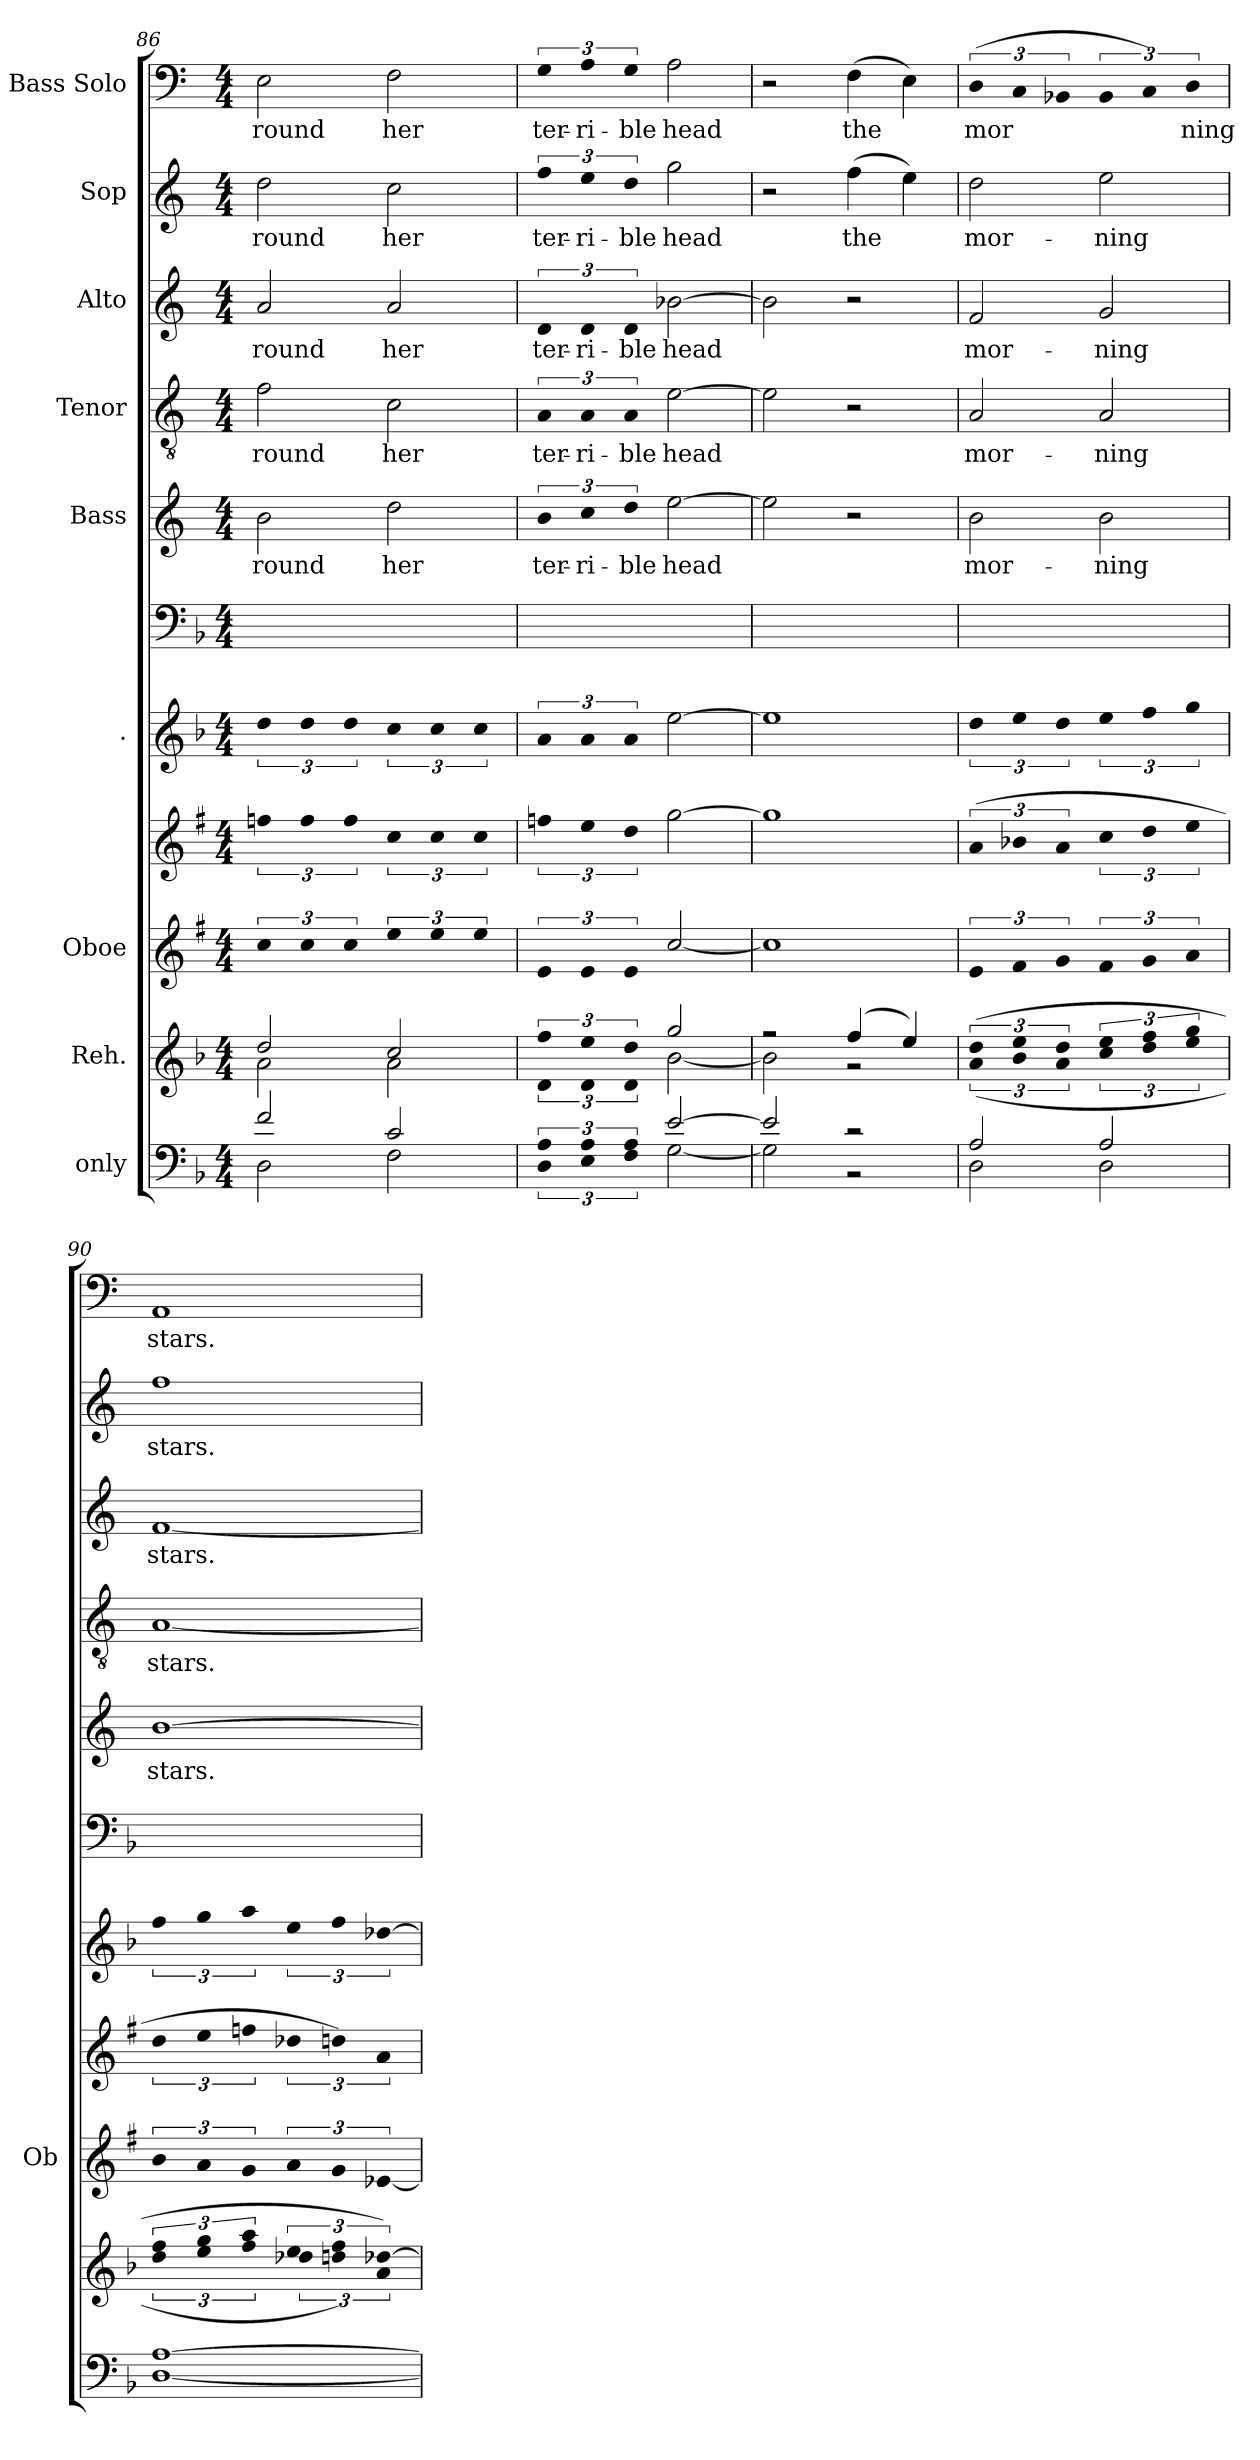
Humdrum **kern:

**kern	**kern	**kern	**kern	**kern	**kern	**kern	**text	**kern	**text	**kern	**text	**kern	**text	**kern	**text
*part9	*part8	*part7	*part7	*part6	*part6	*part5	*part5	*part4	*part4	*part3	*part3	*part2	*part2	*part1	*part1
*staff11	*staff10	*staff9	*staff8	*staff7	*staff6	*staff5	*staff5	*staff4	*staff4	*staff3	*staff3	*staff2	*staff2	*staff1	*staff1
*I"only	*I"Reh.	*I"Oboe	*	*I".	*	*I"Bass	*	*I"Tenor	*	*I"Alto	*	*I"Sop	*	*I"Bass Solo	*
*	*	*I'Ob	*	*	*	*	*	*	*	*	*	*	*	*	*
*clefF4	*clefG2	*clefG2	*clefG2	*clefG2	*clefF4	*clefG2	*	*clefGv2	*	*clefG2	*	*clefG2	*	*clefF4	*
*k[b-]	*k[b-]	*k[f#]	*k[f#]	*k[b-]	*k[b-]	*k[]	*	*k[]	*	*k[]	*	*k[]	*	*k[]	*
*F:	*F:	*G:	*G:	*F:	*F:	*C:	*	*C:	*	*C:	*	*C:	*	*C:	*
*M4/4	*M4/4	*M4/4	*M4/4	*M4/4	*M4/4	*M4/4	*	*M4/4	*	*M4/4	*	*M4/4	*	*M4/4	*
=86	=86	=86	=86	=86	=86	=86	=86	=86	=86	=86	=86	=86	=86	=86	=86
*^	*^	*	*	*	*	*	*	*	*	*	*	*	*	*	*
!	!	!	!	!LO:N:vis=4	!LO:N:vis=4	!LO:N:vis=4	!	!	!LO:LY:b	!	!LO:LY:b	!	!LO:LY:b	!	!LO:LY:b	!	!LO:LY:b:cj
2f/	2D\	2dd/	2a\	6cc/	6ff\	6dd\	1ryy	2b\	round	2f\	round	2a/	round	2dd\	round	2E\	round
!	!	!	!	!LO:N:vis=4	!LO:N:vis=4	!LO:N:vis=4	!	!	!	!	!	!	!	!	!	!	!
.	.	.	.	6cc/	6ff\	6dd\	.	.	.	.	.	.	.	.	.	.	.
!	!	!	!	!LO:N:vis=4	!LO:N:vis=4	!LO:N:vis=4	!	!	!	!	!	!	!	!	!	!	!
.	.	.	.	6cc/	6ff\	6dd\	.	.	.	.	.	.	.	.	.	.	.
!	!	!	!	!LO:N:vis=4	!LO:N:vis=4	!LO:N:vis=4	!	!	!LO:LY:b	!	!LO:LY:b	!	!LO:LY:b	!	!LO:LY:b	!	!LO:LY:b:cj
2c/	2F\	2cc/	2a\	6ee/	6cc\	6cc\	.	2dd\	her	2c\	her	2a/	her	2cc\	her	2F\	her
!	!	!	!	!LO:N:vis=4	!LO:N:vis=4	!LO:N:vis=4	!	!	!	!	!	!	!	!	!	!	!
.	.	.	.	6ee/	6cc\	6cc\	.	.	.	.	.	.	.	.	.	.	.
!	!	!	!	!LO:N:vis=4	!LO:N:vis=4	!LO:N:vis=4	!	!	!	!	!	!	!	!	!	!	!
.	.	.	.	6ee/	6cc\	6cc\	.	.	.	.	.	.	.	.	.	.	.
=87	=87	=87	=87	=87	=87	=87	=87	=87	=87	=87	=87	=87	=87	=87	=87	=87	=87
!LO:N:vis=4	!LO:N:vis=4	!LO:N:vis=4	!LO:N:vis=4	!LO:N:vis=4	!LO:N:vis=4	!LO:N:vis=4	!	!LO:N:vis=4	!LO:LY:b	!LO:N:vis=4	!LO:LY:b	!LO:N:vis=4	!LO:LY:b	!LO:N:vis=4	!LO:LY:b	!LO:N:vis=4	!LO:LY:b:cj
6A/	6D\	6ff/	6d\	6e/	6ff\	6a/	1ryy	6b\	ter-	6A/	ter-	6d/	ter-	6ff\	ter-	6G\	ter-
!LO:N:vis=4	!LO:N:vis=4	!LO:N:vis=4	!LO:N:vis=4	!LO:N:vis=4	!LO:N:vis=4	!LO:N:vis=4	!	!LO:N:vis=4	!LO:LY:b	!LO:N:vis=4	!LO:LY:b	!LO:N:vis=4	!LO:LY:b	!LO:N:vis=4	!LO:LY:b	!LO:N:vis=4	!LO:LY:b:cj
6A/	6E\	6ee/	6d\	6e/	6ee\	6a/	.	6cc\	-ri-	6A/	-ri-	6d/	-ri-	6ee\	-ri-	6A\	-ri-
!LO:N:vis=4	!LO:N:vis=4	!LO:N:vis=4	!LO:N:vis=4	!LO:N:vis=4	!LO:N:vis=4	!LO:N:vis=4	!	!LO:N:vis=4	!LO:LY:b	!LO:N:vis=4	!LO:LY:b	!LO:N:vis=4	!LO:LY:b	!LO:N:vis=4	!LO:LY:b	!LO:N:vis=4	!LO:LY:b:cj
6A/	6F\	6dd/	6d\	6e/	6dd\	6a/	.	6dd\	-ble	6A/	-ble	6d/	-ble	6dd\	-ble	6G\	-ble
!	!	!	!	!	!	!	!	!	!LO:LY:b	!	!LO:LY:b	!	!LO:LY:b	!	!LO:LY:b	!	!LO:LY:b:cj
[<2e/	[>2G\	2gg/	[>2b-\	[<2cc/	[>2gg\	[>2ee\	.	[>2ee\	head	[>2e\	head	[>2b-\	head	2gg\	head	2A\	head
=88	=88	=88	=88	=88	=88	=88	=88	=88	=88	=88	=88	=88	=88	=88	=88	=88	=88
2e/]	2G\]	2r	2b-\]	1cc]	1gg]	1ee]	1ryy	2ee\]	.	2e\]	.	2b-\]	.	2r	.	2r	.
!	!	!	!	!	!	!	!	!	!	!	!	!	!	!	!LO:LY:b	!	!LO:LY:b:cj
2r	2r	(>4ff/	2r	.	.	.	.	2r	.	2r	.	2r	.	(>4ff\	the	(>4F\	the
!	!	!	!	!	!	!	!	!	!	!	!	!	!	!	!LO:LY:b	!	!LO:LY:b:cj
.	.	4ee/)	.	.	.	.	.	.	.	.	.	.	.	4ee\)	.	4E\)	.
=89	=89	=89	=89	=89	=89	=89	=89	=89	=89	=89	=89	=89	=89	=89	=89	=89	=89
!	!	!LO:N:vis=4	!LO:N:vis=4	!LO:N:vis=4	!LO:N:vis=4	!LO:N:vis=4	!	!	!LO:LY:b	!	!LO:LY:b	!	!LO:LY:b	!	!LO:LY:b	!LO:N:vis=4	!LO:LY:b:cj
2A/	2D\	(>6dd/	(>6a\	6e/	(>6a/	6dd\	1ryy	2b\	mor-	2A/	mor-	2f/	mor-	2dd\	mor-	(>6D\	mor-
!	!	!LO:N:vis=4	!LO:N:vis=4	!LO:N:vis=4	!LO:N:vis=4	!LO:N:vis=4	!	!	!	!	!	!	!	!	!	!LO:N:vis=4	!LO:LY:b:cj
.	.	6ee/	6b-\	6f#/	6b-\	6ee\	.	.	.	.	.	.	.	.	.	6C/	-
!	!	!LO:N:vis=4	!LO:N:vis=4	!LO:N:vis=4	!LO:N:vis=4	!LO:N:vis=4	!	!	!	!	!	!	!	!	!	!LO:N:vis=4	!LO:LY:b:cj
.	.	6dd/	6a\	6g/	6a/	6dd\	.	.	.	.	.	.	.	.	.	6BB-/	.
!	!	!LO:N:vis=4	!LO:N:vis=4	!LO:N:vis=4	!LO:N:vis=4	!LO:N:vis=4	!	!	!LO:LY:b	!	!LO:LY:b	!	!LO:LY:b	!	!LO:LY:b	!LO:N:vis=4	!LO:LY:b:cj
2A/	2D\	6ee/	6cc\	6f#/	6cc\	6ee\	.	2b\	-ning	2A/	-ning	2g/	-ning	2ee\	-ning	6BB-/	.
!	!	!LO:N:vis=4	!LO:N:vis=4	!LO:N:vis=4	!LO:N:vis=4	!LO:N:vis=4	!	!	!	!	!	!	!	!	!	!LO:N:vis=4	!LO:LY:b:cj
.	.	6ff/	6dd\	6g/	6dd\	6ff\	.	.	.	.	.	.	.	.	.	6C/)	.
!	!	!LO:N:vis=4	!LO:N:vis=4	!LO:N:vis=4	!LO:N:vis=4	!LO:N:vis=4	!	!	!	!	!	!	!	!	!	!LO:N:vis=4	!LO:LY:b:cj
.	.	6gg/	6ee\	6a/	6ee\	6gg\	.	.	.	.	.	.	.	.	.	6D\	ning
=90	=90	=90	=90	=90	=90	=90	=90	=90	=90	=90	=90	=90	=90	=90	=90	=90	=90
!	!	!LO:N:vis=4	!LO:N:vis=4	!LO:N:vis=4	!LO:N:vis=4	!LO:N:vis=4	!	!	!LO:LY:b	!	!LO:LY:b	!	!LO:LY:b	!	!LO:LY:b	!	!LO:LY:b:cj
[<1A	[>1D	6ff/	6dd\	6b/	6dd\	6ff\	1ryy	[>1b	stars.	[<1A	stars.	[<1f	stars.	1ff	stars.	1AA	stars.
!	!	!LO:N:vis=4	!LO:N:vis=4	!LO:N:vis=4	!LO:N:vis=4	!LO:N:vis=4	!	!	!	!	!	!	!	!	!	!	!
.	.	6gg/	6ee\	6a/	6ee\	6gg\	.	.	.	.	.	.	.	.	.	.	.
!	!	!LO:N:vis=4	!LO:N:vis=4	!LO:N:vis=4	!LO:N:vis=4	!LO:N:vis=4	!	!	!	!	!	!	!	!	!	!	!
.	.	6aa/	6ff\	6g/	6ff\	6aa\	.	.	.	.	.	.	.	.	.	.	.
!	!	!LO:N:vis=4	!LO:N:vis=4	!LO:N:vis=4	!LO:N:vis=4	!LO:N:vis=4	!	!	!	!	!	!	!	!	!	!	!
.	.	6ee/	6dd-X\	6a/	6dd-X\	6ee\	.	.	.	.	.	.	.	.	.	.	.
!	!	!LO:N:vis=4	!LO:N:vis=4	!LO:N:vis=4	!LO:N:vis=4	!LO:N:vis=4	!	!	!	!	!	!	!	!	!	!	!
.	.	6ff/	6ddn\)	6g/	6ddn\)	6ff\	.	.	.	.	.	.	.	.	.	.	.
!	!	!LO:N:vis=4	!LO:N:vis=4	!LO:N:vis=4	!LO:N:vis=4	!LO:N:vis=4	!	!	!	!	!	!	!	!	!	!	!
.	.	[<6dd-X/)	6a\	[<6e-X/	6a/	[>6dd-X\	.	.	.	.	.	.	.	.	.	.	.
*v	*v	*	*	*	*	*	*	*	*	*	*	*	*	*	*	*	*
*	*v	*v	*	*	*	*	*	*	*	*	*	*	*	*	*	*
=	=	=	=	=	=	=	=	=	=	=	=	=	=	=	=
*-	*-	*-	*-	*-	*-	*-	*-	*-	*-	*-	*-	*-	*-	*-	*-
